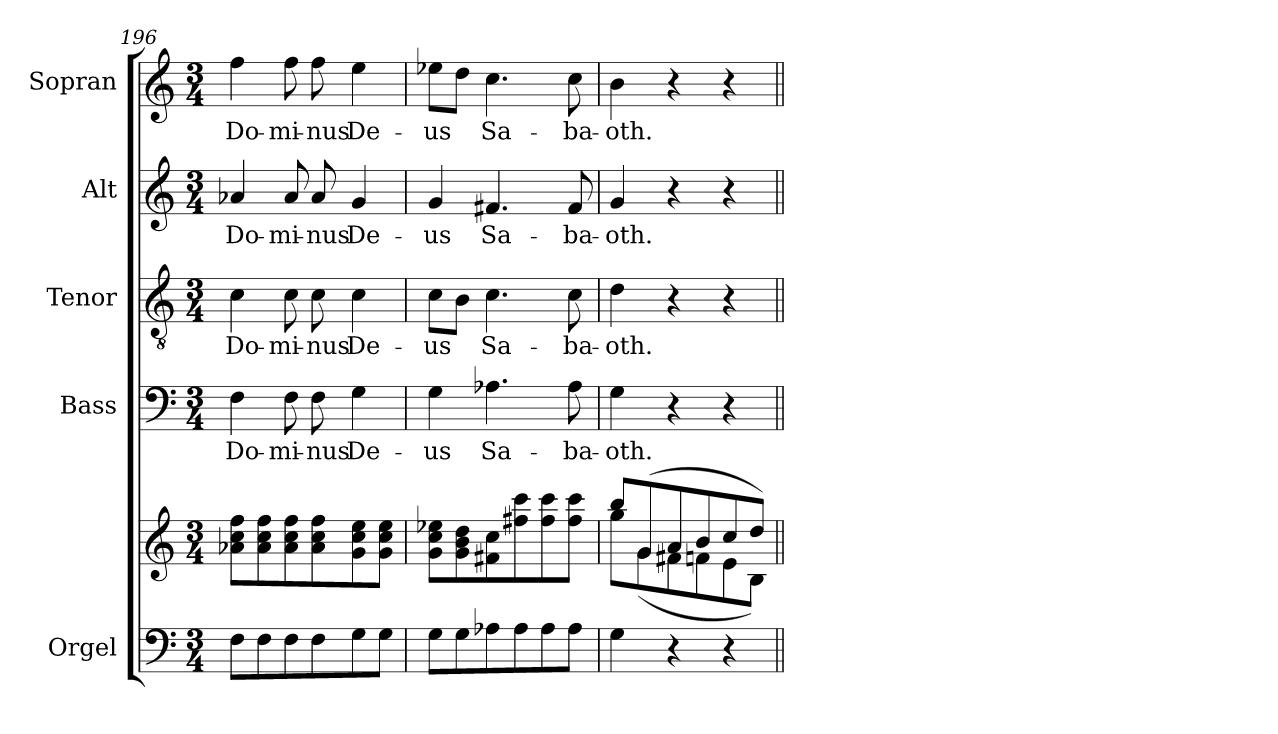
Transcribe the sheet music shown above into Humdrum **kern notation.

**kern	**kern	**kern	**text	**kern	**text	**kern	**text	**kern	**text
*part5	*part5	*part4	*part4	*part3	*part3	*part2	*part2	*part1	*part1
*staff6	*staff5	*staff4	*staff4	*staff3	*staff3	*staff2	*staff2	*staff1	*staff1
*I"Orgel	*	*I"Bass	*	*I"Tenor	*	*I"Alt	*	*I"Sopran	*
*	*	*I'B.	*	*I'T.	*	*I'A.	*	*I'S.	*
!!LO:LB:g=z
*clefF4	*clefG2	*clefF4	*	*clefGv2	*	*clefG2	*	*clefG2	*
*k[]	*k[]	*k[]	*	*k[]	*	*k[]	*	*k[]	*
*C:	*C:	*C:	*	*C:	*	*C:	*	*C:	*
*M3/4	*M3/4	*M3/4	*	*M3/4	*	*M3/4	*	*M3/4	*
=196	=196	=196	=196	=196	=196	=196	=196	=196	=196
!	!	!	!LO:LY:b	!	!LO:LY:b	!	!LO:LY:b	!	!LO:LY:b
8F\L	8a-X\ 8cc\ 8ff\L	4F\	Do-	4c\	Do-	4a-X/	Do-	4ff\	Do-
8F\	8a-\ 8cc\ 8ff\	.	.	.	.	.	.	.	.
!	!	!	!LO:LY:b	!	!LO:LY:b	!	!LO:LY:b	!	!LO:LY:b
8F\	8a-\ 8cc\ 8ff\	8F\	-mi-	8c\	-mi-	8a-/	-mi-	8ff\	-mi-
!	!	!	!LO:LY:b	!	!LO:LY:b	!	!LO:LY:b	!	!LO:LY:b
8F\	8a-\ 8cc\ 8ff\	8F\	-nus	8c\	-nus	8a-/	-nus	8ff\	-nus
!	!	!	!LO:LY:b	!	!LO:LY:b	!	!LO:LY:b	!	!LO:LY:b
8G\	8g\ 8cc\ 8ee\	4G\	De-	4c\	De-	4g/	De-	4ee\	De-
8G\J	8g\ 8cc\ 8ee\J	.	.	.	.	.	.	.	.
=197	=197	=197	=197	=197	=197	=197	=197	=197	=197
!	!	!	!LO:LY:b	!	!LO:LY:b	!	!LO:LY:b	!	!LO:LY:b
8G\L	8g\ 8cc\ 8ee-X\L	4G\	-us	8c\L	-us	4g/	-us	8ee-X\L	-us
8G\	8g\ 8b\ 8dd\	.	.	8B\J	.	.	.	8dd\J	.
!	!	!	!LO:LY:b	!	!LO:LY:b	!	!LO:LY:b	!	!LO:LY:b
8A-X\	8f#X\ 8cc\	4.A-X\	Sa-	4.c\	Sa-	4.f#X/	Sa-	4.cc\	Sa-
8A-\	8ff#X\ 8ccc\	.	.	.	.	.	.	.	.
8A-\	8ff#\ 8ccc\	.	.	.	.	.	.	.	.
!	!	!	!LO:LY:b	!	!LO:LY:b	!	!LO:LY:b	!	!LO:LY:b
8A-\J	8ff#\ 8ccc\J	8A-\	-ba-	8c\	-ba-	8f#/	-ba-	8cc\	-ba-
=198	=198	=198	=198	=198	=198	=198	=198	=198	=198
*	*^	*	*	*	*	*	*	*	*
!	!	!	!	!LO:LY:b	!	!LO:LY:b	!	!LO:LY:b	!	!LO:LY:b
4G\	8bb/L	8gg\L	4G\	-oth.	4d\	-oth.	4g/	-oth.	4b\	-oth.
.	(>8g/	(<8g\	.	.	.	.	.	.	.	.
4r	8a/	8f#X\	4r	.	4r	.	4r	.	4r	.
.	8b/	8fn\	.	.	.	.	.	.	.	.
4r	8cc/	8e\	4r	.	4r	.	4r	.	4r	.
.	8dd/J)	8B\J)	.	.	.	.	.	.	.	.
*	*v	*v	*	*	*	*	*	*	*	*
=||	=||	=||	=||	=||	=||	=||	=||	=||	=||
*-	*-	*-	*-	*-	*-	*-	*-	*-	*-
